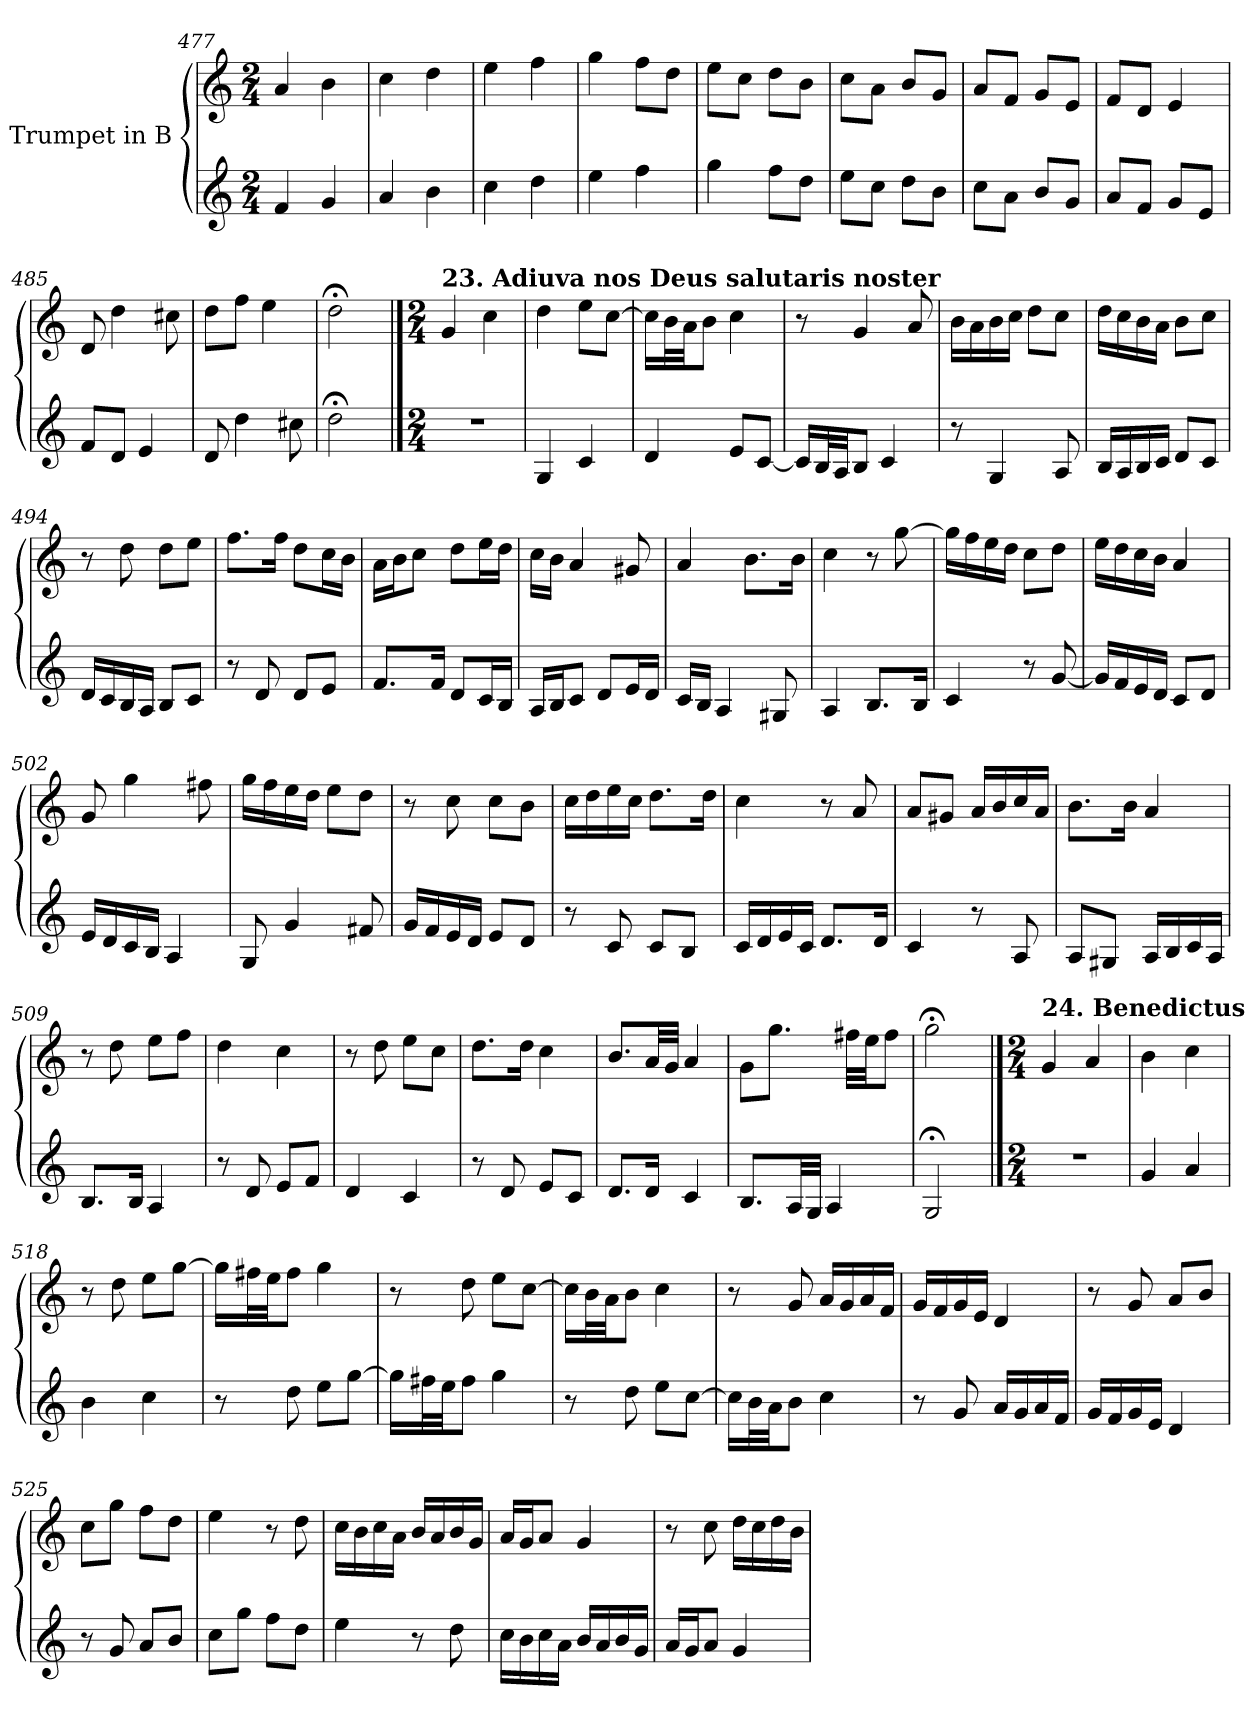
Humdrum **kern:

**kern	**kern
*part2	*part1
*staff2	*staff1
*I"Trumpet in Bb 2	*I"Trumpet in Bb 1
*clefG2	*clefG2
*ITrd1c2	*ITrd1c2
*k[b-e-]	*k[b-e-]
*B-:	*B-:
*M2/4	*M2/4
=477	=477
4e-/	4g/
4f/	4a\
=478	=478
4g/	4b-\
4a\	4cc\
=479	=479
4b-\	4dd\
4cc\	4ee-\
=480	=480
4dd\	4ff\
4ee-\	8ee-\L
.	8cc\J
!!LO:LB:g=z
=481	=481
4ff\	8dd\L
.	8b-\J
8ee-\L	8cc\L
8cc\J	8a\J
=482	=482
8dd\L	8b-\L
8b-\J	8g\J
8cc\L	8a/L
8a\J	8f/J
=483	=483
8b-\L	8g/L
8g\J	8e-/J
8a/L	8f/L
8f/J	8d/J
=484	=484
8g/L	8e-/L
8e-/J	8c/J
8f/L	4d/
8d/J	.
=485	=485
8e-/L	8c/
8c/J	4cc\
4d/	.
.	8bn\
=486	=486
8c/	8cc\L
4cc\	8ee-\J
.	4dd\
8bn\	.
=487	=487
2cc;<\	2cc;<\
!!LO:PB:g=z
==488	==488
*k[b-e-]	*k[b-e-]
*B-:	*B-:
*M2/4	*M2/4
!	!LO:TX:a:B:t=23. Adiuva nos Deus salutaris noster
2r	4f/
.	4b-\
=489	=489
4F/	4cc\
4B-/	8dd\L
.	[8b-\J
=490	=490
4c/	16b-\LL]
.	32a\L
.	32g\JJ
.	8a\J
8d/L	4b-\
[8B-/J	.
=491	=491
16B-/LL]	8r
32A/L	.
32G/JJ	.
8A/J	4f/
4B-/	.
.	8g/
=492	=492
8r	16a\LL
.	16g\
4F/	16a\
.	16b-\JJ
.	8cc\L
8G/	8b-\J
=493	=493
16A/LL	16cc\LL
16G/	16b-\
16A/	16a\
16B-/JJ	16g\JJ
8c/L	8a\L
8B-/J	8b-\J
=494	=494
16c/LL	8r
16B-/	.
16A/	8cc\
16G/JJ	.
8A/L	8cc\L
8B-/J	8dd\J
=495	=495
8r	8.ee-\L
8c/	.
.	16ee-\Jk
8c/L	8cc\L
8d/J	16b-\L
.	16a\JJ
!!LO:LB:g=z
=496	=496
8.e-/L	16g\LL
.	16a\J
.	8b-\J
16e-/Jk	.
8c/L	8cc\L
16B-/L	16dd\L
16A/JJ	16cc\JJ
=497	=497
16G/LL	16b-\LL
16A/J	16a\JJ
8B-/J	4g/
8c/L	.
16d/L	8f#X/
16c/JJ	.
=498	=498
16B-/LL	4g/
16A/JJ	.
4G/	.
.	8.a\L
8F#X/	.
.	16a\Jk
=499	=499
4G/	4b-\
8.A/L	8r
.	[8ff\
16A/Jk	.
=500	=500
4B-/	16ff\LL]
.	16ee-\
.	16dd\
.	16cc\JJ
8r	8b-\L
[8f/	8cc\J
=501	=501
16f/LL]	16dd\LL
16e-/	16cc\
16d/	16b-\
16c/JJ	16a\JJ
8B-/L	4g/
8c/J	.
=502	=502
16d/LL	8f/
16c/	.
16B-/	4ff\
16A/JJ	.
4G/	.
.	8een\
!!LO:LB:g=z
=503	=503
8F/	16ff\LL
.	16ee-\
4f/	16dd\
.	16cc\JJ
.	8dd\L
8en/	8cc\J
=504	=504
16f/LL	8r
16e-/	.
16d/	8b-\
16c/JJ	.
8d/L	8b-\L
8c/J	8a\J
=505	=505
8r	16b-\LL
.	16cc\
8B-/	16dd\
.	16b-\JJ
8B-/L	8.cc\L
8A/J	.
.	16cc\Jk
=506	=506
16B-/LL	4b-\
16c/	.
16d/	.
16B-/JJ	.
8.c/L	8r
.	8g/
16c/Jk	.
=507	=507
4B-/	8g/L
.	8f#X/J
8r	16g/LL
.	16a/
8G/	16b-/
.	16g/JJ
=508	=508
8G/L	8.a\L
8F#X/J	.
.	16a\Jk
16G/LL	4g/
16A/	.
16B-/	.
16G/JJ	.
!!LO:LB:g=z
=509	=509
8.A/L	8r
.	8cc\
16A/Jk	.
4G/	8dd\L
.	8ee-\J
=510	=510
8r	4cc\
8c/	.
8d/L	4b-\
8e-/J	.
=511	=511
4c/	8r
.	8cc\
4B-/	8dd\L
.	8b-\J
=512	=512
8r	8.cc\L
8c/	.
.	16cc\Jk
8d/L	4b-\
8B-/J	.
=513	=513
8.c/L	8.a/L
16c/Jk	32g/LL
.	32f/JJJ
4B-/	4g/
=514	=514
8.A/L	8f\L
.	8.ff\J
32G/LL	.
32F/JJJ	.
4G/	.
.	32een\LLL
.	32dd\JJ
.	8ee\J
=515	=515
2F;</	2ff;<\
!!LO:LB:g=z
==516	==516
*k[b-e-]	*k[b-e-]
*B-:	*B-:
*M2/4	*M2/4
!	!LO:TX:a:B:t=24. Benedictus
2r	4f/
.	4g/
=517	=517
4f/	4a\
4g/	4b-\
=518	=518
4a\	8r
.	8cc\
4b-\	8dd\L
.	[8ff\J
=519	=519
8r	16ff\LL]
.	32een\L
.	32dd\JJ
8cc\	8ee\J
8dd\L	4ff\
[8ff\J	.
=520	=520
16ff\LL]	8r
32een\L	.
32dd\JJ	.
8ee\J	8cc\
4ff\	8dd\L
.	[8b-\J
=521	=521
8r	16b-\LL]
.	32a\L
.	32g\JJ
8cc\	8a\J
8dd\L	4b-\
[8b-\J	.
=522	=522
16b-\LL]	8r
32a\L	.
32g\JJ	.
8a\J	8f/
4b-\	16g/LL
.	16f/
.	16g/
.	16e-/JJ
!!LO:PB:g=z
=523	=523
8r	16f/LL
.	16e-/
8f/	16f/
.	16d/JJ
16g/LL	4c/
16f/	.
16g/	.
16e-/JJ	.
=524	=524
16f/LL	8r
16e-/	.
16f/	8f/
16d/JJ	.
4c/	8g/L
.	8a/J
=525	=525
8r	8b-\L
8f/	8ff\J
8g/L	8ee-\L
8a/J	8cc\J
=526	=526
8b-\L	4dd\
8ff\J	.
8ee-\L	8r
8cc\J	8cc\
=527	=527
4dd\	16b-\LL
.	16a\
.	16b-\
.	16g\JJ
8r	16a/LL
.	16g/
8cc\	16a/
.	16f/JJ
=528	=528
16b-\LL	16g/LL
16a\	16f/J
16b-\	8g/J
16g\JJ	.
16a/LL	4f/
16g/	.
16a/	.
16f/JJ	.
!!LO:LB:g=z
=529	=529
16g/LL	8r
16f/J	.
8g/J	8b-\
4f/	16cc\LL
.	16b-\
.	16cc\
.	16a\JJ
=	=
*-	*-
